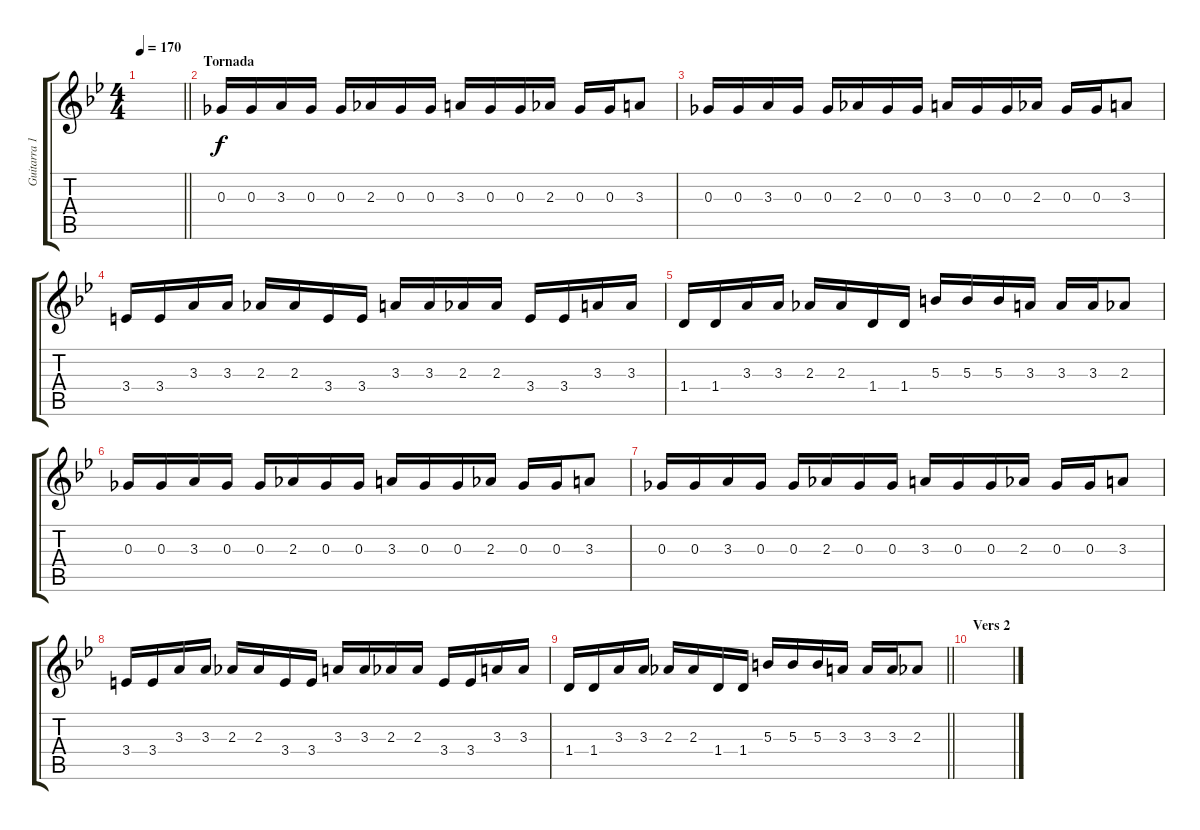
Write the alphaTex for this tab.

\track ("Guitarra 1" "Guitarra 1") {instrument overdrivenguitar}
\staff {score tabs}
\tuning (Eb4 Bb3 Gb3 Db3 Ab2 Eb2) {hide}
\ts (4 4)
\tempo 170
\clef g2
\barLineRight lightlight
\ks gminor
|
\section ("" "Tornada")
0.3.16 0.3.16 3.3.16 0.3.16 0.3.16 2.3.16 0.3.16 0.3.16 3.3.16 0.3.16 0.3.16 2.3.16 0.3.16 0.3.16 3.3.8 |
0.3.16 0.3.16 3.3.16 0.3.16 0.3.16 2.3.16 0.3.16 0.3.16 3.3.16 0.3.16 0.3.16 2.3.16 0.3.16 0.3.16 3.3.8 |
3.4.16 3.4.16 3.3.16 3.3.16 2.3.16 2.3.16 3.4.16 3.4.16 3.3.16 3.3.16 2.3.16 2.3.16 3.4.16 3.4.16 3.3.16 3.3.16 |
1.4.16 1.4.16 3.3.16 3.3.16 2.3.16 2.3.16 1.4.16 1.4.16 5.3.16 5.3.16 5.3.16 3.3.16 3.3.16 3.3.16 2.3.8 |
0.3.16 0.3.16 3.3.16 0.3.16 0.3.16 2.3.16 0.3.16 0.3.16 3.3.16 0.3.16 0.3.16 2.3.16 0.3.16 0.3.16 3.3.8 |
0.3.16 0.3.16 3.3.16 0.3.16 0.3.16 2.3.16 0.3.16 0.3.16 3.3.16 0.3.16 0.3.16 2.3.16 0.3.16 0.3.16 3.3.8 |
3.4.16 3.4.16 3.3.16 3.3.16 2.3.16 2.3.16 3.4.16 3.4.16 3.3.16 3.3.16 2.3.16 2.3.16 3.4.16 3.4.16 3.3.16 3.3.16 |
\barLineRight lightlight
1.4.16 1.4.16 3.3.16 3.3.16 2.3.16 2.3.16 1.4.16 1.4.16 5.3.16 5.3.16 5.3.16 3.3.16 3.3.16 3.3.16 2.3.8 |
\section ("" "Vers 2")
